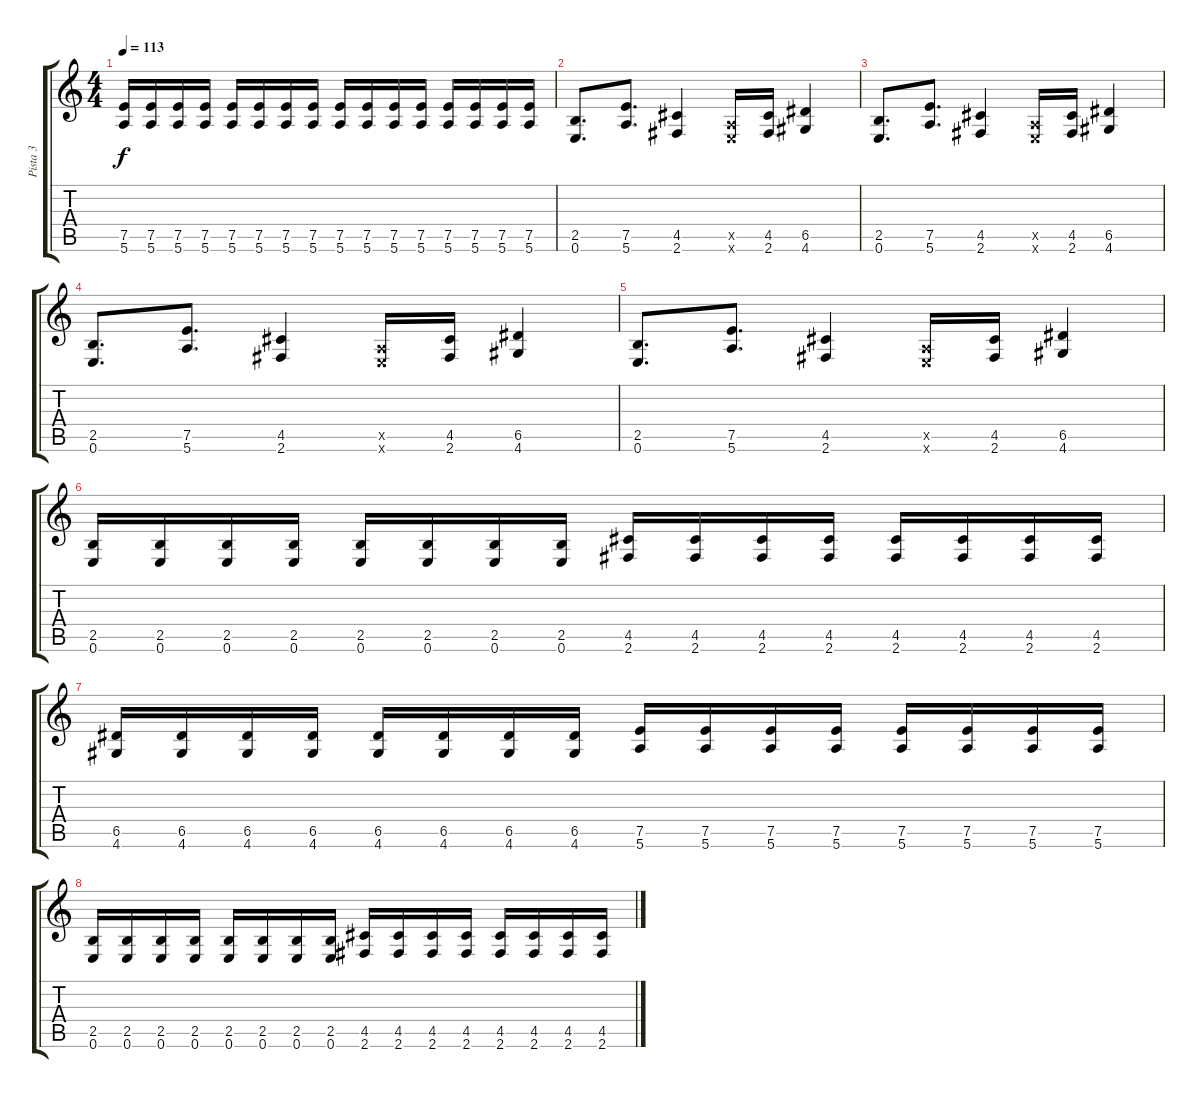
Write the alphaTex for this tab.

\track ("Pista 3" "Pista 3") {instrument distortionguitar}
\staff {score tabs}
\tuning (E4 B3 G3 D3 A2 E2) {hide}
\ts (4 4)
\tempo 113
\clef g2
\ks c
(7.5 5.6).16{dy f} (7.5 5.6).16 (7.5 5.6).16 (7.5 5.6).16 (7.5 5.6).16 (7.5 5.6).16 (7.5 5.6).16 (7.5 5.6).16 (7.5 5.6).16 (7.5 5.6).16 (7.5 5.6).16 (7.5 5.6).16 (7.5 5.6).16 (7.5 5.6).16 (7.5 5.6).16 (7.5 5.6).16 |
(2.5 0.6).8{d} (7.5 5.6).8{d} (4.5 2.6).4 (0.5{x} 0.6{x}).16 (4.5 2.6).16 (6.5 4.6).4 |
(2.5 0.6).8{d} (7.5 5.6).8{d} (4.5 2.6).4 (0.5{x} 0.6{x}).16 (4.5 2.6).16 (6.5 4.6).4 |
(2.5 0.6).8{d} (7.5 5.6).8{d} (4.5 2.6).4 (0.5{x} 0.6{x}).16 (4.5 2.6).16 (6.5 4.6).4 |
(2.5 0.6).8{d} (7.5 5.6).8{d} (4.5 2.6).4 (0.5{x} 0.6{x}).16 (4.5 2.6).16 (6.5 4.6).4 |
(2.5 0.6).16 (2.5 0.6).16 (2.5 0.6).16 (2.5 0.6).16 (2.5 0.6).16 (2.5 0.6).16 (2.5 0.6).16 (2.5 0.6).16 (4.5 2.6).16 (4.5 2.6).16 (4.5 2.6).16 (4.5 2.6).16 (4.5 2.6).16 (4.5 2.6).16 (4.5 2.6).16 (4.5 2.6).16 |
(6.5 4.6).16 (6.5 4.6).16 (6.5 4.6).16 (6.5 4.6).16 (6.5 4.6).16 (6.5 4.6).16 (6.5 4.6).16 (6.5 4.6).16 (7.5 5.6).16 (7.5 5.6).16 (7.5 5.6).16 (7.5 5.6).16 (7.5 5.6).16 (7.5 5.6).16 (7.5 5.6).16 (7.5 5.6).16 |
(2.5 0.6).16 (2.5 0.6).16 (2.5 0.6).16 (2.5 0.6).16 (2.5 0.6).16 (2.5 0.6).16 (2.5 0.6).16 (2.5 0.6).16 (4.5 2.6).16 (4.5 2.6).16 (4.5 2.6).16 (4.5 2.6).16 (4.5 2.6).16 (4.5 2.6).16 (4.5 2.6).16 (4.5 2.6).16
